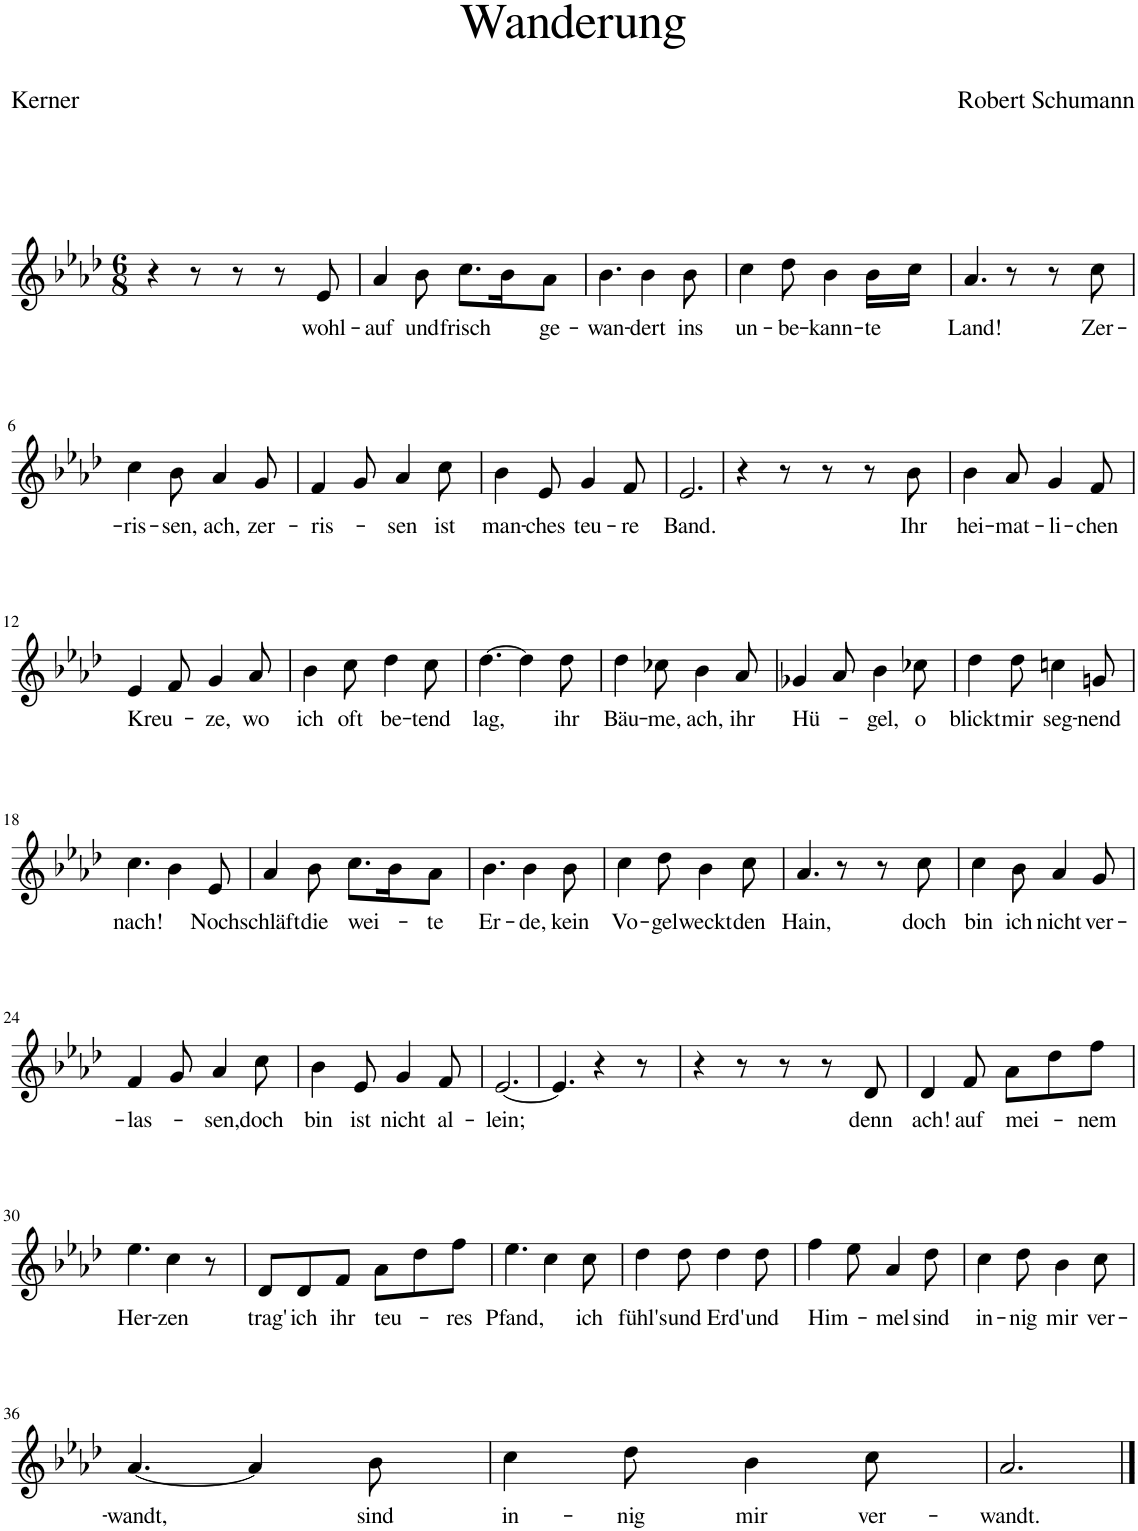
**kern	**text
*part1	*part1
*staff1	*staff1
*I"Piano	*
*I'Pno	*
*clefG2	*
*k[b-e-a-d-]	*
*M6/8	*
=1	=1
4r	.
8r	.
8r	.
8r	.
!	!LO:LY:b
8e-/	wohl-
=2	=2
!	!LO:LY:b
4a-/	auf
!	!LO:LY:b
8b-\	und
!	!LO:LY:b
8.cc\L	frisch
16b-\K	.
!	!LO:LY:b
8a-\J	ge-
=3	=3
!	!LO:LY:b
4.b-\	-wan-
!	!LO:LY:b
4b-\	-dert
!	!LO:LY:b
8b-\	ins
=4	=4
!	!LO:LY:b
4cc\	un-
!	!LO:LY:b
8dd-\	-be-
!	!LO:LY:b
4b-\	-kann-
!	!LO:LY:b
16b-\LL	-te
16cc\JJ	.
=5	=5
!	!LO:LY:b
4.a-/	Land!
8r	.
8r	.
!	!LO:LY:b
8cc\	Zer-
!!LO:LB:g=z
=6	=6
!	!LO:LY:b
4cc\	-ris-
!	!LO:LY:b
8b-\	-sen,
!	!LO:LY:b
4a-/	ach,
!	!LO:LY:b
8g/	zer-
=7	=7
!	!LO:LY:b
4f/	-ris-
8g/	.
!	!LO:LY:b
4a-/	-sen
!	!LO:LY:b
8cc\	ist
=8	=8
!	!LO:LY:b
4b-\	man-
!	!LO:LY:b
8e-/	-ches
!	!LO:LY:b
4g/	teu-
!	!LO:LY:b
8f/	-re
=9	=9
!	!LO:LY:b
2.e-/	Band.
=10	=10
4r	.
8r	.
8r	.
8r	.
!	!LO:LY:b
8b-\	Ihr
=11	=11
!	!LO:LY:b
4b-\	hei-
!	!LO:LY:b
8a-/	-mat-
!	!LO:LY:b
4g/	-li-
!	!LO:LY:b
8f/	-chen
!!LO:LB:g=z
=12	=12
!	!LO:LY:b
4e-/	Kreu-
8f/	.
!	!LO:LY:b
4g/	-ze,
!	!LO:LY:b
8a-/	wo
=13	=13
!	!LO:LY:b
4b-\	ich
!	!LO:LY:b
8cc\	oft
!	!LO:LY:b
4dd-\	be-
!	!LO:LY:b
8cc\	-tend
=14	=14
!	!LO:LY:b
[4.dd-\	lag,
4dd-\]	.
!	!LO:LY:b
8dd-\	ihr
=15	=15
!	!LO:LY:b
4dd-\	Bäu-
!	!LO:LY:b
8cc-X\	-me,
!	!LO:LY:b
4b-\	ach,
!	!LO:LY:b
8a-/	ihr
=16	=16
!	!LO:LY:b
4g-X/	Hü-
8a-/	.
!	!LO:LY:b
4b-\	-gel,
!	!LO:LY:b
8cc-X\	o
=17	=17
!	!LO:LY:b
4dd-\	blickt
!	!LO:LY:b
8dd-\	mir
!	!LO:LY:b
4ccn\	seg-
!	!LO:LY:b
8gn/	-nend
!!LO:LB:g=z
=18	=18
!	!LO:LY:b
4.cc\	nach!
4b-\	.
!	!LO:LY:b
8e-/	Noch
=19	=19
!	!LO:LY:b
4a-/	schläft
!	!LO:LY:b
8b-\	die
!	!LO:LY:b
8.cc\L	wei-
16b-\K	.
!	!LO:LY:b
8a-\J	-te
=20	=20
!	!LO:LY:b
4.b-\	Er-
!	!LO:LY:b
4b-\	-de,
!	!LO:LY:b
8b-\	kein
=21	=21
!	!LO:LY:b
4cc\	Vo-
!	!LO:LY:b
8dd-\	-gel
!	!LO:LY:b
4b-\	weckt
!	!LO:LY:b
8cc\	den
=22	=22
!	!LO:LY:b
4.a-/	Hain,
8r	.
8r	.
!	!LO:LY:b
8cc\	doch
=23	=23
!	!LO:LY:b
4cc\	bin
!	!LO:LY:b
8b-\	ich
!	!LO:LY:b
4a-/	nicht
!	!LO:LY:b
8g/	ver-
!!LO:LB:g=z
=24	=24
!	!LO:LY:b
4f/	-las-
8g/	.
!	!LO:LY:b
4a-/	-sen,
!	!LO:LY:b
8cc\	doch
=25	=25
!	!LO:LY:b
4b-\	bin
!	!LO:LY:b
8e-/	ist
!	!LO:LY:b
4g/	nicht
!	!LO:LY:b
8f/	al-
=26	=26
!	!LO:LY:b
[2.e-/	-lein;
=27	=27
4.e-/]	.
4r	.
8r	.
=28	=28
4r	.
8r	.
8r	.
8r	.
!	!LO:LY:b
8d-/	denn
=29	=29
!	!LO:LY:b
4d-/	ach!
!	!LO:LY:b
8f/	auf
!	!LO:LY:b
8a-\L	mei-
8dd-\	.
!	!LO:LY:b
8ff\J	-nem
!!LO:LB:g=z
=30	=30
!	!LO:LY:b
4.ee-\	Her-
!	!LO:LY:b
4cc\	-zen
8r	.
=31	=31
!	!LO:LY:b
8d-/L	trag'
!	!LO:LY:b
8d-/	ich
!	!LO:LY:b
8f/J	ihr
!	!LO:LY:b
8a-\L	teu-
8dd-\	.
!	!LO:LY:b
8ff\J	-res
=32	=32
!	!LO:LY:b
4.ee-\	Pfand,
4cc\	.
!	!LO:LY:b
8cc\	ich
=33	=33
!	!LO:LY:b
4dd-\	fühl's
!	!LO:LY:b
8dd-\	und
!	!LO:LY:b
4dd-\	Erd'
!	!LO:LY:b
8dd-\	und
=34	=34
!	!LO:LY:b
4ff\	Him-
8ee-\	.
!	!LO:LY:b
4a-/	-mel
!	!LO:LY:b
8dd-\	sind
=35	=35
!	!LO:LY:b
4cc\	in-
!	!LO:LY:b
8dd-\	-nig
!	!LO:LY:b
4b-\	mir
!	!LO:LY:b
8cc\	ver-
!!LO:LB:g=z
=36	=36
!	!LO:LY:b
[4.a-/	wandt,
4a-/]	.
!	!LO:LY:b
8b-\	sind
=37	=37
!	!LO:LY:b
4cc\	in-
!	!LO:LY:b
8dd-\	-nig
!	!LO:LY:b
4b-\	mir
!	!LO:LY:b
8cc\	ver-
=38	=38
!	!LO:LY:b
2.a-/	-wandt.
==	==
*-	*-
